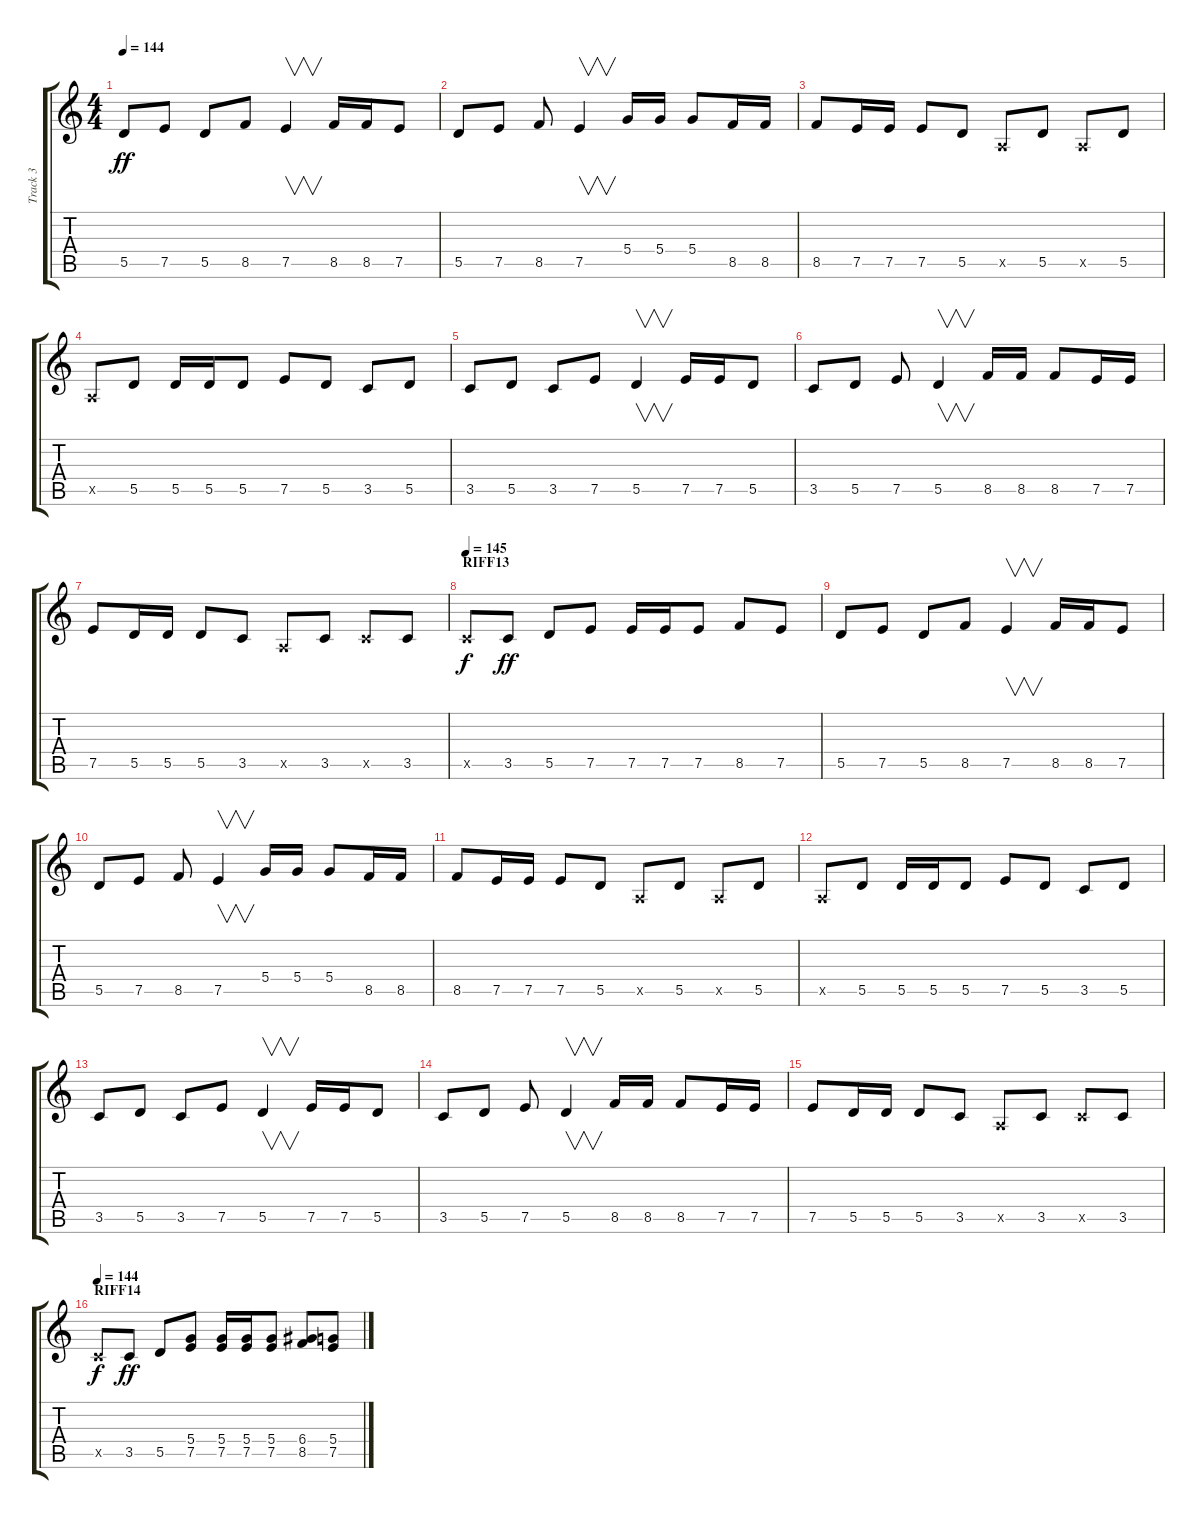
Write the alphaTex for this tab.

\track ("Track 3" "Track 3") {instrument distortionguitar}
\staff {score tabs}
\tuning (E4 B3 G3 D3 A2 E2) {hide}
\ts (4 4)
\tempo 144
\clef g2
\ks c
5.5.8{dy ff} 7.5.8 5.5.8 8.5.8 7.5.4{v} 8.5.16 8.5.16 7.5.8 |
5.5.8 7.5.8 8.5.8 7.5.4{v} 5.4.16 5.4.16 5.4.8 8.5.16 8.5.16 |
8.5.8 7.5.16 7.5.16 7.5.8 5.5.8 0.5{x}.8 5.5.8 0.5{x}.8 5.5.8 |
0.5{x}.8 5.5.8 5.5.16 5.5.16 5.5.8 7.5.8 5.5.8 3.5.8 5.5.8 |
3.5.8 5.5.8 3.5.8 7.5.8 5.5.4{v} 7.5.16 7.5.16 5.5.8 |
3.5.8 5.5.8 7.5.8 5.5.4{v} 8.5.16 8.5.16 8.5.8 7.5.16 7.5.16 |
7.5.8 5.5.16 5.5.16 5.5.8 3.5.8 0.5{x}.8 3.5.8 3.5{x}.8 3.5.8 |
\section ("" "RIFF13")
\tempo 145
3.5{x}.8{dy f} 3.5.8{dy ff} 5.5.8 7.5.8 7.5.16 7.5.16 7.5.8 8.5.8 7.5.8 |
5.5.8 7.5.8 5.5.8 8.5.8 7.5.4{v} 8.5.16 8.5.16 7.5.8 |
5.5.8 7.5.8 8.5.8 7.5.4{v} 5.4.16 5.4.16 5.4.8 8.5.16 8.5.16 |
8.5.8 7.5.16 7.5.16 7.5.8 5.5.8 0.5{x}.8 5.5.8 0.5{x}.8 5.5.8 |
0.5{x}.8 5.5.8 5.5.16 5.5.16 5.5.8 7.5.8 5.5.8 3.5.8 5.5.8 |
3.5.8 5.5.8 3.5.8 7.5.8 5.5.4{v} 7.5.16 7.5.16 5.5.8 |
3.5.8 5.5.8 7.5.8 5.5.4{v} 8.5.16 8.5.16 8.5.8 7.5.16 7.5.16 |
7.5.8 5.5.16 5.5.16 5.5.8 3.5.8 0.5{x}.8 3.5.8 3.5{x}.8 3.5.8 |
\section ("" "RIFF14")
\tempo 144
3.5{x}.8{dy f} 3.5.8{dy ff} 5.5.8 (5.4 7.5).8 (5.4 7.5).16 (5.4 7.5).16 (5.4 7.5).8 (6.4 8.5).8 (5.4 7.5).8
